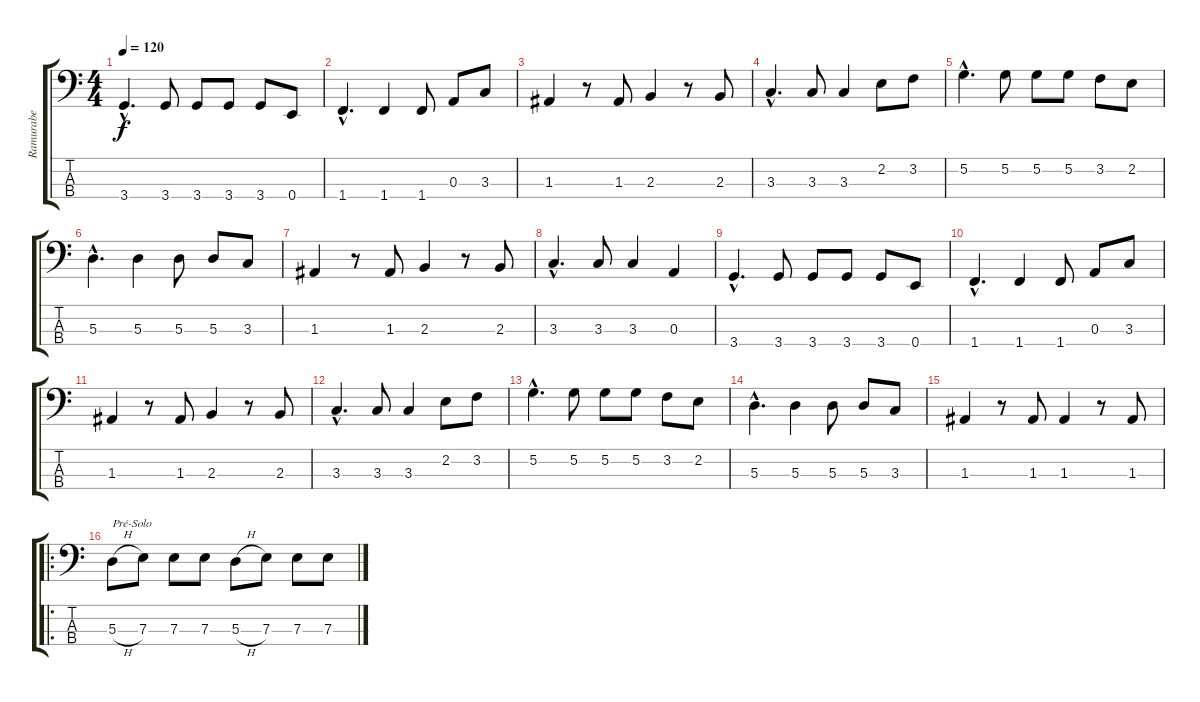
\track ("Ramurabe" "Ramurabe") {instrument electricbassfinger}
\staff {score tabs}
\tuning (G2 D2 A1 E1) {hide}
\ts (4 4)
\tempo 120
\clef f4
\ks c
3.4{hac}.4{d dy f} 3.4.8 3.4.8 3.4.8 3.4.8 0.4.8 |
1.4{hac}.4{d} 1.4.4 1.4.8 0.3.8 3.3.8 |
1.3.4 r.8 1.3.8 2.3.4 r.8 2.3.8 |
3.3{hac}.4{d} 3.3.8 3.3.4 2.2.8 3.2.8 |
5.2{hac}.4{d} 5.2.8 5.2.8 5.2.8 3.2.8 2.2.8 |
5.3{hac}.4{d} 5.3.4 5.3.8 5.3.8 3.3.8 |
1.3.4 r.8 1.3.8 2.3.4 r.8 2.3.8 |
3.3{hac}.4{d} 3.3.8 3.3.4 0.3.4 |
3.4{hac}.4{d} 3.4.8 3.4.8 3.4.8 3.4.8 0.4.8 |
1.4{hac}.4{d} 1.4.4 1.4.8 0.3.8 3.3.8 |
1.3.4 r.8 1.3.8 2.3.4 r.8 2.3.8 |
3.3{hac}.4{d} 3.3.8 3.3.4 2.2.8 3.2.8 |
5.2{hac}.4{d} 5.2.8 5.2.8 5.2.8 3.2.8 2.2.8 |
5.3{hac}.4{d} 5.3.4 5.3.8 5.3.8 3.3.8 |
1.3.4 r.8 1.3.8 1.3.4 r.8 1.3.8 |
\ro
5.3{h}.8{txt "Pré-Solo"} 7.3.8 7.3.8 7.3.8 5.3{h}.8 7.3.8 7.3.8 7.3.8
